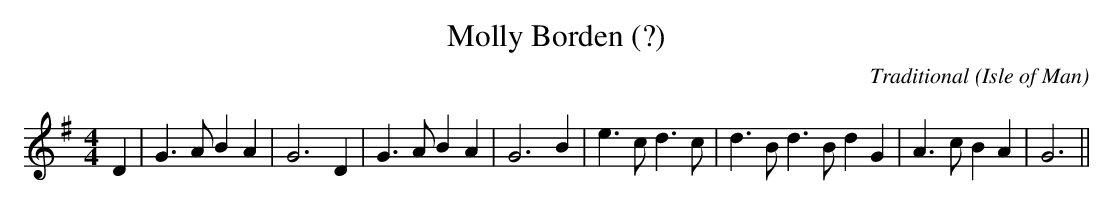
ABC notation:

X:1
T:Molly Borden (?)
C:Traditional
O:Isle of Man
M:4/4
L:1/4
K:G
D|G3/2A/ BA|G3 D|G3/2A/ BA|G3 B|e3/2c/ d3/2c/|d>B d>B dG|A3/2c/ BA|G3 ||
